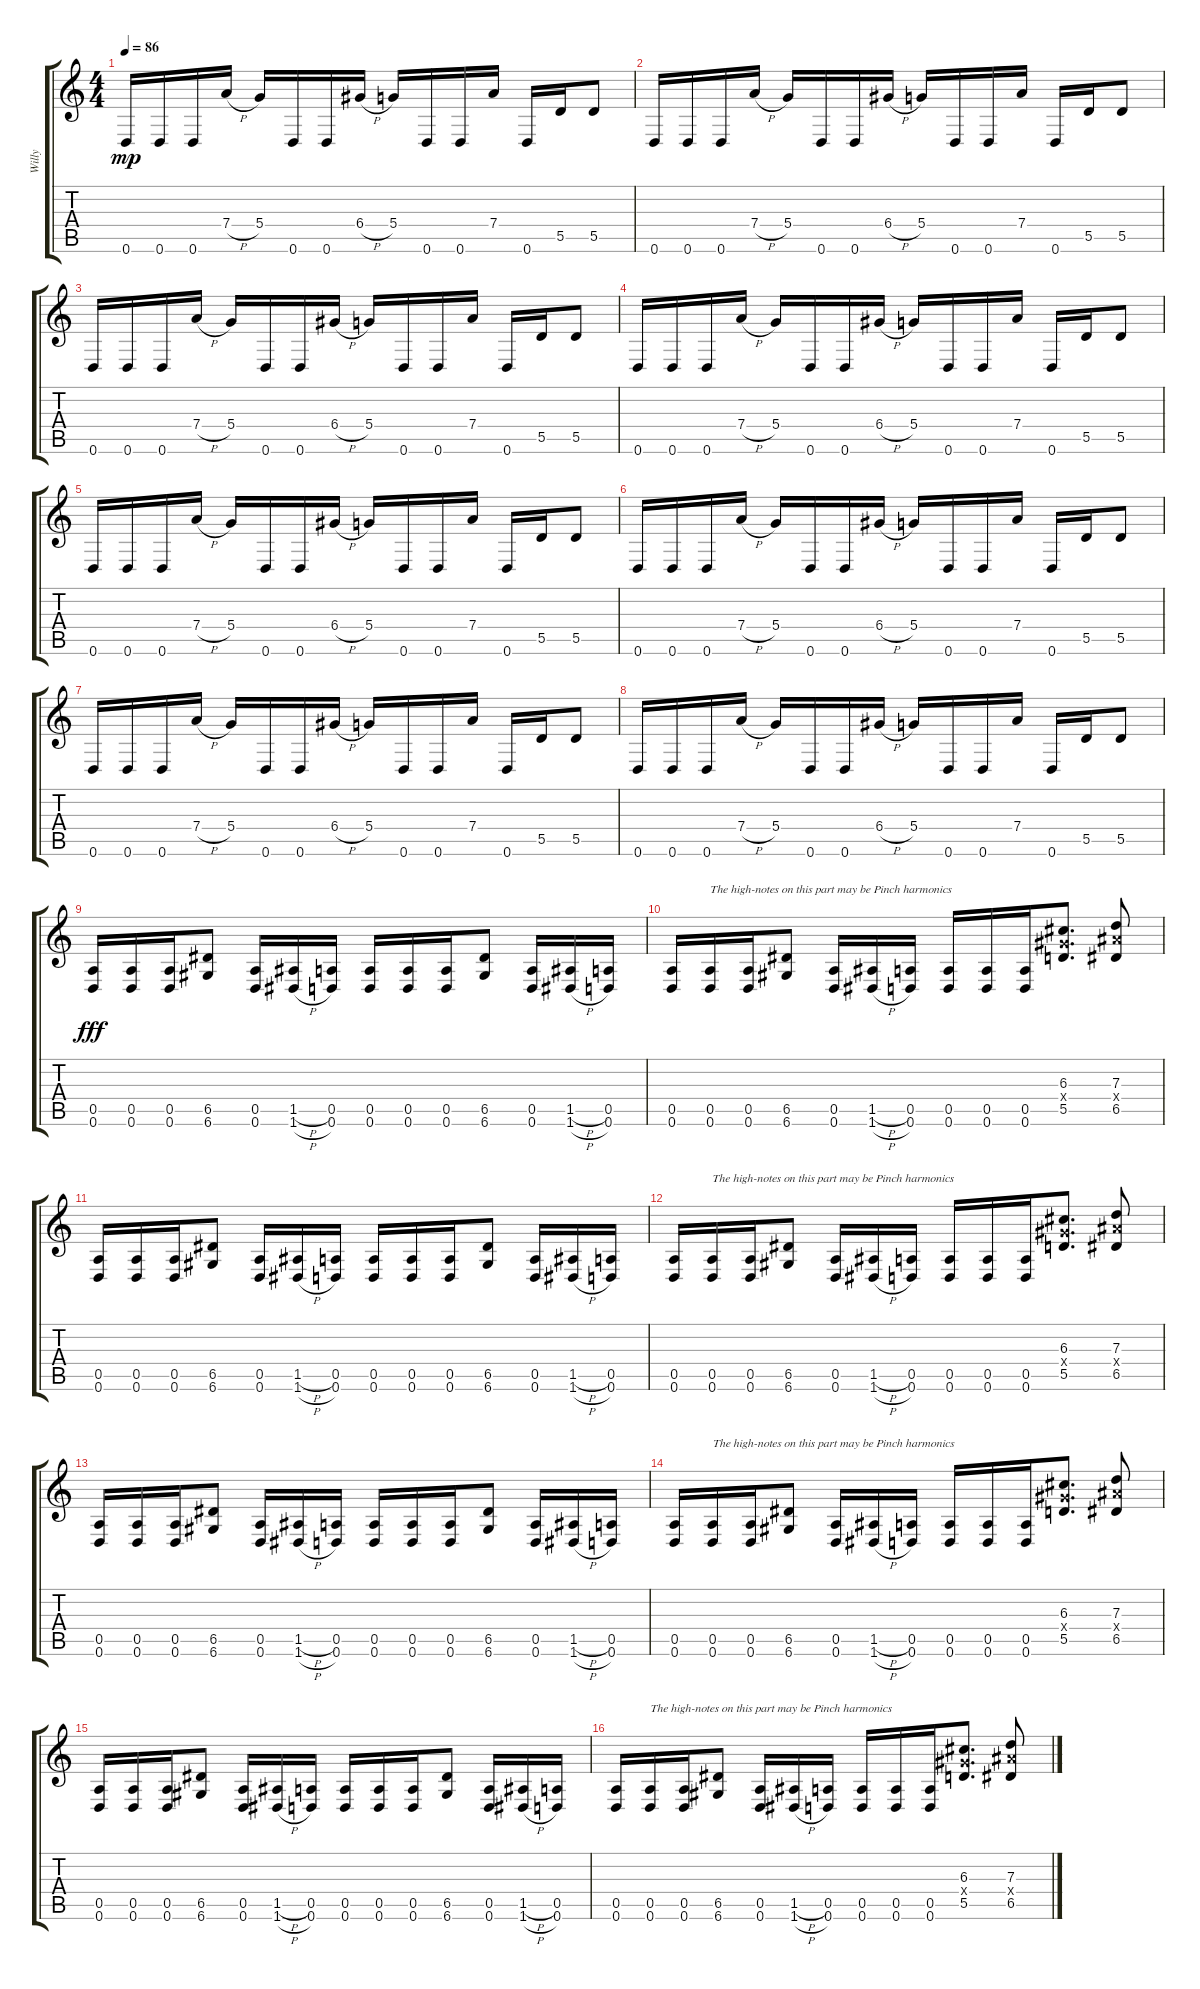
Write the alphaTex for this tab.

\track ("Willy" "Willy") {instrument distortionguitar}
\staff {score tabs}
\tuning (E4 B3 G3 D3 A2 D2) {hide}
\ts (4 4)
\tempo 86
\clef g2
\ks c
0.6.16{dy mp} 0.6.16 0.6.16 7.4{h}.16 5.4.16 0.6.16 0.6.16 6.4{h}.16 5.4.16 0.6.16 0.6.16 7.4.16 0.6.16 5.5.16 5.5.8 |
0.6.16 0.6.16 0.6.16 7.4{h}.16 5.4.16 0.6.16 0.6.16 6.4{h}.16 5.4.16 0.6.16 0.6.16 7.4.16 0.6.16 5.5.16 5.5.8 |
0.6.16 0.6.16 0.6.16 7.4{h}.16 5.4.16 0.6.16 0.6.16 6.4{h}.16 5.4.16 0.6.16 0.6.16 7.4.16 0.6.16 5.5.16 5.5.8 |
0.6.16 0.6.16 0.6.16 7.4{h}.16 5.4.16 0.6.16 0.6.16 6.4{h}.16 5.4.16 0.6.16 0.6.16 7.4.16 0.6.16 5.5.16 5.5.8 |
0.6.16 0.6.16 0.6.16 7.4{h}.16 5.4.16 0.6.16 0.6.16 6.4{h}.16 5.4.16 0.6.16 0.6.16 7.4.16 0.6.16 5.5.16 5.5.8 |
0.6.16 0.6.16 0.6.16 7.4{h}.16 5.4.16 0.6.16 0.6.16 6.4{h}.16 5.4.16 0.6.16 0.6.16 7.4.16 0.6.16 5.5.16 5.5.8 |
0.6.16 0.6.16 0.6.16 7.4{h}.16 5.4.16 0.6.16 0.6.16 6.4{h}.16 5.4.16 0.6.16 0.6.16 7.4.16 0.6.16 5.5.16 5.5.8 |
0.6.16 0.6.16 0.6.16 7.4{h}.16 5.4.16 0.6.16 0.6.16 6.4{h}.16 5.4.16 0.6.16 0.6.16 7.4.16 0.6.16 5.5.16 5.5.8 |
(0.5 0.6).16{dy fff} (0.5 0.6).16 (0.5 0.6).16 (6.5 6.6).8 (0.5 0.6).16 (1.5{h} 1.6{h}).16 (0.5 0.6).16 (0.5 0.6).16 (0.5 0.6).16 (0.5 0.6).16 (6.5 6.6).8 (0.5 0.6).16 (1.5{h} 1.6{h}).16 (0.5 0.6).16 |
(0.5 0.6).16 (0.5 0.6).16{txt "The high-notes on this part may be Pinch harmonics"} (0.5 0.6).16 (6.5 6.6).8 (0.5 0.6).16 (1.5{h} 1.6{h}).16 (0.5 0.6).16 (0.5 0.6).16 (0.5 0.6).16 (0.5 0.6).16 (6.3 6.4{x} 5.5).8{d} (7.3 8.4{x} 6.5).8 |
(0.5 0.6).16 (0.5 0.6).16 (0.5 0.6).16 (6.5 6.6).8 (0.5 0.6).16 (1.5{h} 1.6{h}).16 (0.5 0.6).16 (0.5 0.6).16 (0.5 0.6).16 (0.5 0.6).16 (6.5 6.6).8 (0.5 0.6).16 (1.5{h} 1.6{h}).16 (0.5 0.6).16 |
(0.5 0.6).16 (0.5 0.6).16{txt "The high-notes on this part may be Pinch harmonics"} (0.5 0.6).16 (6.5 6.6).8 (0.5 0.6).16 (1.5{h} 1.6{h}).16 (0.5 0.6).16 (0.5 0.6).16 (0.5 0.6).16 (0.5 0.6).16 (6.3 6.4{x} 5.5).8{d} (7.3 8.4{x} 6.5).8 |
(0.5 0.6).16 (0.5 0.6).16 (0.5 0.6).16 (6.5 6.6).8 (0.5 0.6).16 (1.5{h} 1.6{h}).16 (0.5 0.6).16 (0.5 0.6).16 (0.5 0.6).16 (0.5 0.6).16 (6.5 6.6).8 (0.5 0.6).16 (1.5{h} 1.6{h}).16 (0.5 0.6).16 |
(0.5 0.6).16 (0.5 0.6).16{txt "The high-notes on this part may be Pinch harmonics"} (0.5 0.6).16 (6.5 6.6).8 (0.5 0.6).16 (1.5{h} 1.6{h}).16 (0.5 0.6).16 (0.5 0.6).16 (0.5 0.6).16 (0.5 0.6).16 (6.3 6.4{x} 5.5).8{d} (7.3 8.4{x} 6.5).8 |
(0.5 0.6).16 (0.5 0.6).16 (0.5 0.6).16 (6.5 6.6).8 (0.5 0.6).16 (1.5{h} 1.6{h}).16 (0.5 0.6).16 (0.5 0.6).16 (0.5 0.6).16 (0.5 0.6).16 (6.5 6.6).8 (0.5 0.6).16 (1.5{h} 1.6{h}).16 (0.5 0.6).16 |
(0.5 0.6).16 (0.5 0.6).16{txt "The high-notes on this part may be Pinch harmonics"} (0.5 0.6).16 (6.5 6.6).8 (0.5 0.6).16 (1.5{h} 1.6{h}).16 (0.5 0.6).16 (0.5 0.6).16 (0.5 0.6).16 (0.5 0.6).16 (6.3 6.4{x} 5.5).8{d} (7.3 8.4{x} 6.5).8
